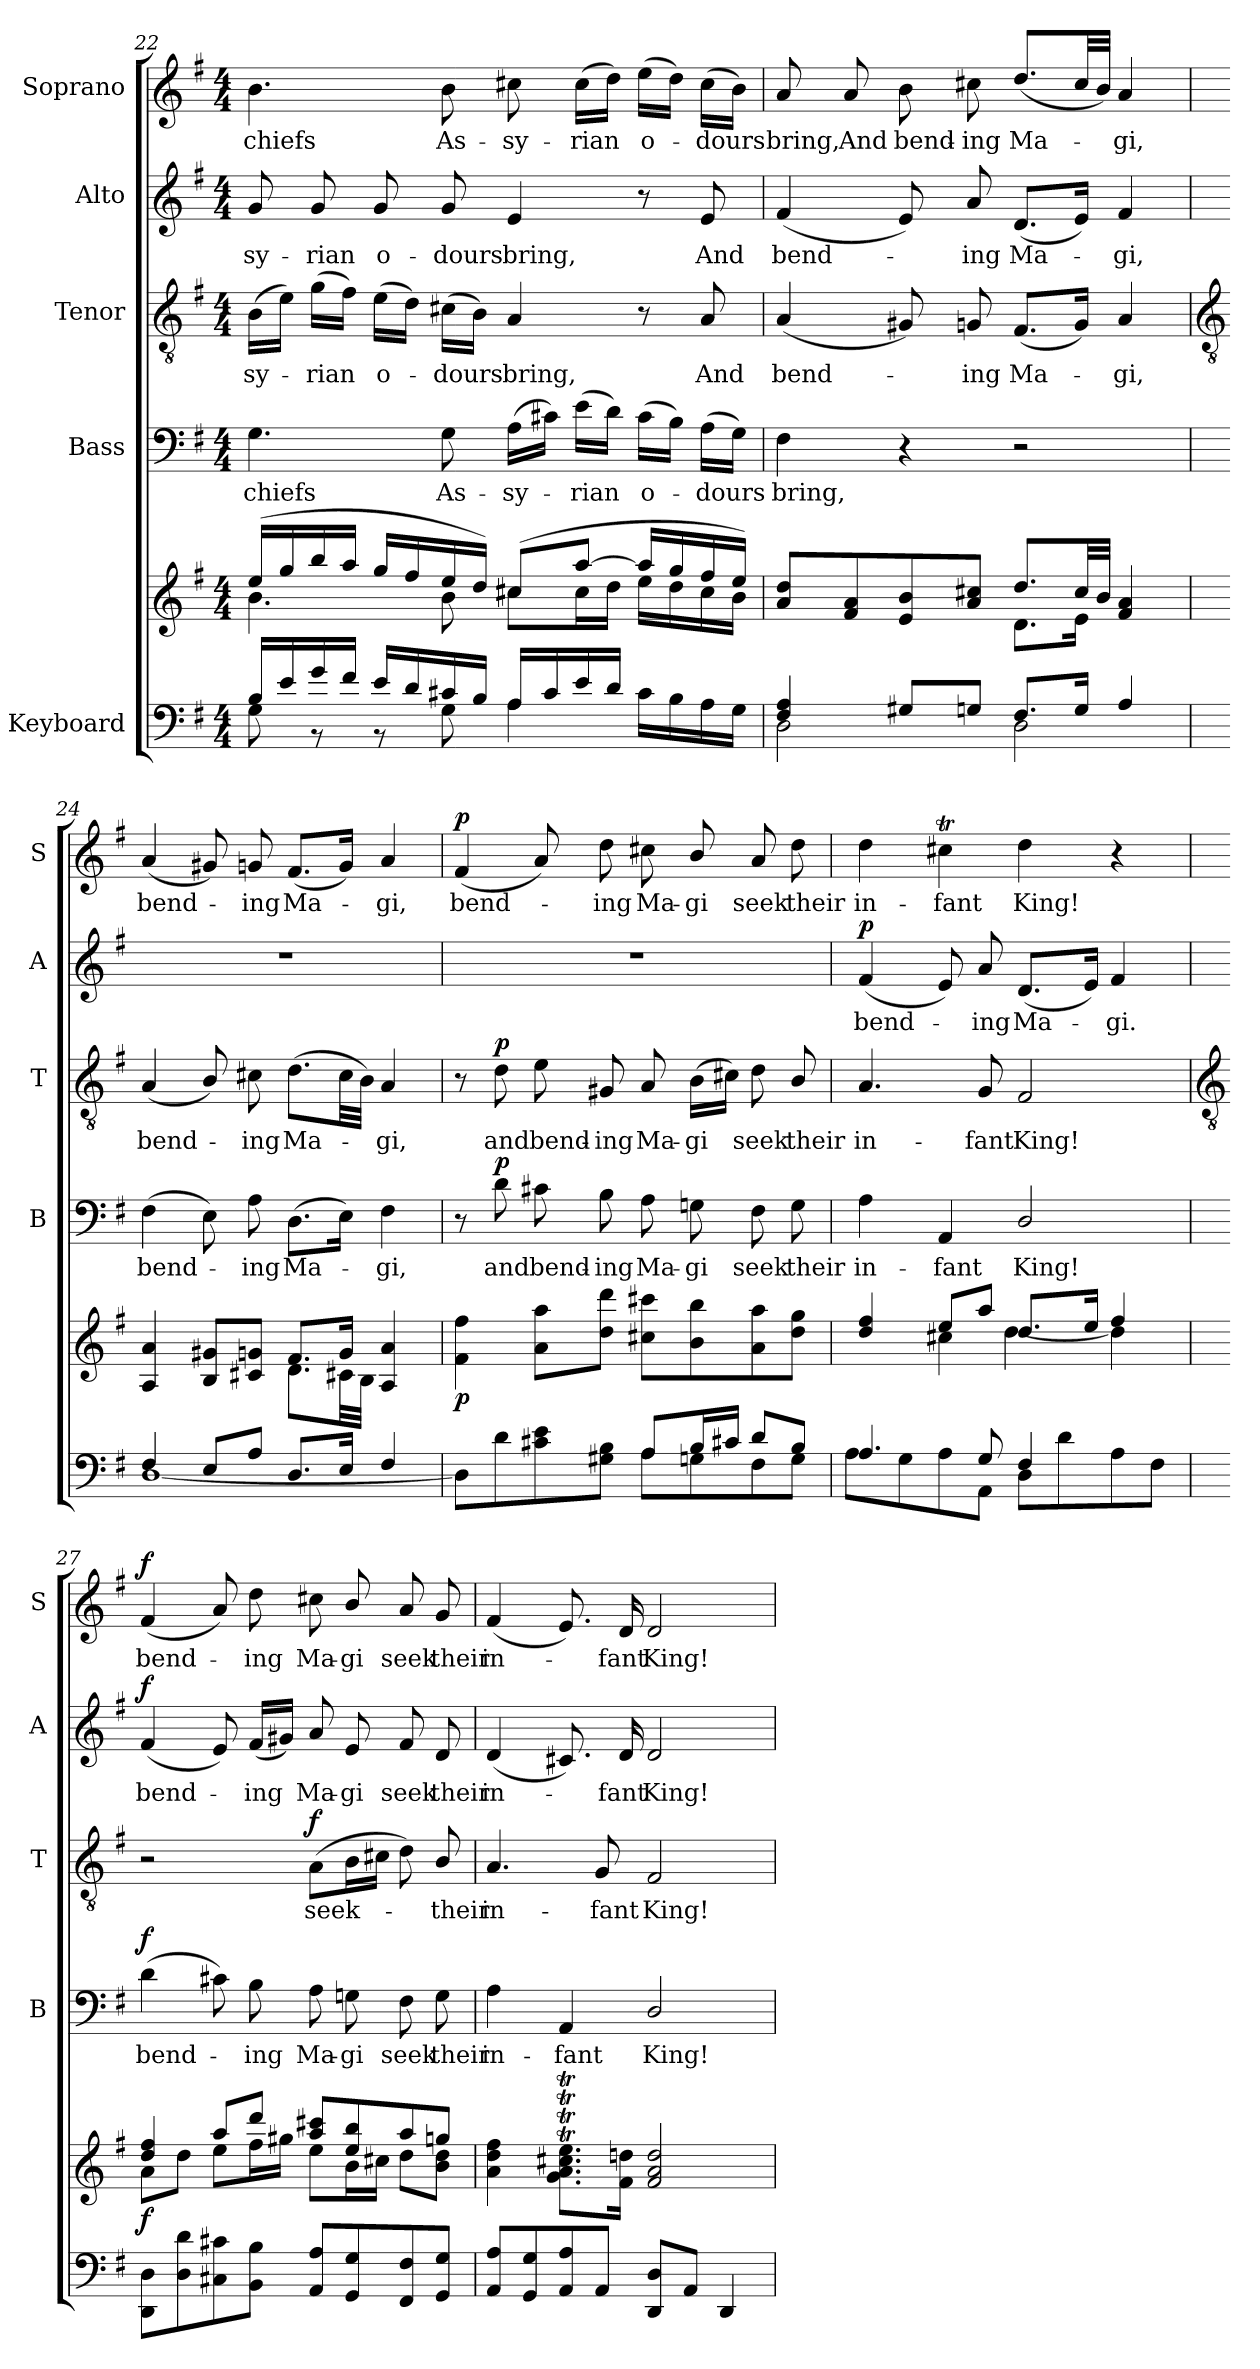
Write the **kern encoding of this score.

**kern	**kern	**dynam	**kern	**text	**dynam	**kern	**text	**dynam	**kern	**text	**dynam	**kern	**text	**dynam
*part5	*part5	*part5	*part4	*part4	*part4	*part3	*part3	*part3	*part2	*part2	*part2	*part1	*part1	*part1
*staff6	*staff5	*staff5/6	*staff4	*staff4	*staff4	*staff3	*staff3	*staff3	*staff2	*staff2	*staff2	*staff1	*staff1	*staff1
*I"Keyboard	*	*	*I"Bass	*	*	*I"Tenor	*	*	*I"Alto	*	*	*I"Soprano	*	*
*	*	*	*I'B	*	*	*I'T	*	*	*I'A	*	*	*I'S	*	*
!!LO:LB:g=z
*clefF4	*clefG2	*	*clefF4	*	*	*clefGv2	*	*	*clefG2	*	*	*clefG2	*	*
*k[f#]	*k[f#]	*	*k[f#]	*	*	*k[f#]	*	*	*k[f#]	*	*	*k[f#]	*	*
*G:	*G:	*	*G:	*	*	*G:	*	*	*G:	*	*	*G:	*	*
*M4/4	*M4/4	*	*M4/4	*	*	*M4/4	*	*	*M4/4	*	*	*M4/4	*	*
=22	=22	=22	=22	=22	=22	=22	=22	=22	=22	=22	=22	=22	=22	=22
*^	*^	*	*	*	*	*	*	*	*	*	*	*	*	*
!	!	!	!	!	!	!LO:LY:b	!	!	!LO:LY:b	!	!	!LO:LY:b	!	!	!LO:LY:b	!
16B/LL	8G	(>16ee/LL	4.b\	.	4.G	chiefs	.	(>16BLL	-sy-	.	8g	-sy-	.	4.b	chiefs	.
16e/	.	16gg/	.	.	.	.	.	16eJJ)	.	.	.	.	.	.	.	.
!	!	!	!	!	!	!	!	!	!LO:LY:b	!	!	!LO:LY:b	!	!	!	!
16g/	8r	16bb/	.	.	.	.	.	(>16gLL	rian	.	8g	-rian	.	.	.	.
16f#/JJ	.	16aa/JJ	.	.	.	.	.	16f#JJ)	.	.	.	.	.	.	.	.
!	!	!	!	!	!	!	!	!	!LO:LY:b	!	!	!LO:LY:b	!	!	!	!
16e/LL	8r	16gg/LL	.	.	.	.	.	(>16eLL	o-	.	8g	o-	.	.	.	.
16d/	.	16ff#/	.	.	.	.	.	16dJJ)	.	.	.	.	.	.	.	.
!	!	!	!	!	!	!LO:LY:b	!	!	!LO:LY:b	!	!	!LO:LY:b	!	!	!LO:LY:b	!
16c#X/	8G	16ee/	8b\	.	8G	As-	.	(>16c#XLL	dours	.	8g	-dours	.	8b	As-	.
16B/JJ	.	16dd/JJ)	.	.	.	.	.	16BJJ)	.	.	.	.	.	.	.	.
!	!	!	!	!	!	!LO:LY:b	!	!	!LO:LY:b	!	!	!LO:LY:b	!	!	!LO:LY:b	!
16A/LL	4A	(>8cc#X/L	8cc#X\L	.	(>16ALL	-sy-	.	4A	bring,	.	4e	bring,	.	8cc#X	-sy-	.
16c#/	.	.	.	.	16c#XJJ)	.	.	.	.	.	.	.	.	.	.	.
!	!	!	!	!	!	!LO:LY:b	!	!	!	!	!	!	!	!	!LO:LY:b	!
16e/	.	[8aa/J	16cc#\L	.	(>16eLL	rian	.	.	.	.	.	.	.	(>16cc#LL	-rian	.
16d/JJ	.	.	16dd\JJ	.	16dJJ)	.	.	.	.	.	.	.	.	16ddJJ)	.	.
!	!	!	!	!	!	!LO:LY:b	!	!	!	!	!	!	!	!	!LO:LY:b	!
16c#LL	4ryy	16aa/LL]	16ee\LL	.	(>16c#LL	o-	.	8r	.	.	8r	.	.	(>16eeLL	o-	.
16B	.	16gg/	16dd\	.	16BJJ)	.	.	.	.	.	.	.	.	16ddJJ)	.	.
!	!	!	!	!	!	!LO:LY:b	!	!	!LO:LY:b	!	!	!LO:LY:b	!	!	!LO:LY:b	!
16A	.	16ff#/	16cc#\	.	(>16ALL	dours	.	8A	And	.	8e	And	.	(>16cc#LL	dours	.
16GJJ	.	16ee/JJ)	16b\JJ	.	16GJJ)	.	.	.	.	.	.	.	.	16bJJ)	.	.
=23	=23	=23	=23	=23	=23	=23	=23	=23	=23	=23	=23	=23	=23	=23	=23	=23
!	!	!	!	!	!	!LO:LY:b	!	!	!LO:LY:b	!	!	!LO:LY:b	!	!	!LO:LY:b	!
4F#/ 4A/	2D	8a/ 8dd/L	2ryy	.	4F#	bring,	.	(<4A	bend-	.	(<4f#	bend-	.	8a	bring,	.
!	!	!	!	!	!	!	!	!	!	!	!	!	!	!	!LO:LY:b	!
.	.	8f#/ 8a/	.	.	.	.	.	.	.	.	.	.	.	8a	And	.
!	!	!	!	!	!	!	!	!	!	!	!	!	!	!	!LO:LY:b	!
8G#X/L	.	8e/ 8b/	.	.	4r	.	.	8G#X)	.	.	8e)	.	.	8b	bend-	.
!	!	!	!	!	!	!	!	!	!LO:LY:b	!	!	!LO:LY:b	!	!	!LO:LY:b	!
8Gn/J	.	8a/ 8cc#X/J	.	.	.	.	.	8Gn	ing	.	8a	ing	.	8cc#X	-ing	.
!	!	!	!	!	!	!	!	!	!LO:LY:b	!	!	!LO:LY:b	!	!	!LO:LY:b	!
8.F#/L	2D	8.dd/L	8.d\L	.	2r	.	.	(<8.F#L	Ma-	.	(<8.dL	Ma-	.	(>8.ddL	Ma-	.
16G/J	.	32cc#/LL	16e\J	.	.	.	.	16GJ)	.	.	16eJ)	.	.	32cc#/LL	.	.
.	.	32b/JJJ	.	.	.	.	.	.	.	.	.	.	.	32bJJJ)	.	.
!	!	!	!	!	!	!	!	!	!LO:LY:b	!	!	!LO:LY:b	!	!	!LO:LY:b	!
4A/	.	4f#/ 4a/	4ryy	.	.	.	.	4A	gi,	.	4f#	gi,	.	4a	gi,	.
!!LO:LB:g=z
=24	=24	=24	=24	=24	=24	=24	=24	=24	=24	=24	=24	=24	=24	=24	=24	=24
*	*	*	*	*	*	*	*	*clefGv2	*	*	*	*	*	*	*	*
!	!	!	!	!	!	!LO:LY:b	!	!	!LO:LY:b	!	!	!	!	!	!LO:LY:b	!
4F#/	[1D\	4A/ 4a/	2ryy	.	(>4F#	bend-	.	(<4A	bend-	.	1r	.	.	(<4a	bend-	.
8E/L	.	8B/ 8g#X/L	.	.	8E)	.	.	8B/)	.	.	.	.	.	8g#X)	.	.
!	!	!	!	!	!	!LO:LY:b	!	!	!LO:LY:b	!	!	!	!	!	!LO:LY:b	!
8A/J	.	8c#X/ 8gn/J	.	.	8A	ing	.	8c#X	ing	.	.	.	.	8gn	ing	.
!	!	!	!	!	!	!LO:LY:b	!	!	!LO:LY:b	!	!	!	!	!	!LO:LY:b	!
8.D/L	.	8.f#/L	8.d\L	.	(>8.DL	Ma-	.	(>8.dL	Ma-	.	.	.	.	(<8.f#L	Ma-	.
16E/J	.	16g/J	32c#X\LL	.	16EJ)	.	.	32c#LL	.	.	.	.	.	16gJ)	.	.
.	.	.	32B\JJJ	.	.	.	.	32BJJJ)	.	.	.	.	.	.	.	.
!	!	!	!	!	!	!LO:LY:b	!	!	!LO:LY:b	!	!	!	!	!	!LO:LY:b	!
4F#/	.	4A/ 4a/	4ryy	.	4F#	gi,	.	4A	gi,	.	.	.	.	4a	gi,	.
=25	=25	=25	=25	=25	=25	=25	=25	=25	=25	=25	=25	=25	=25	=25	=25	=25
!	!	!	!	!LO:DY:b	!	!	!	!	!	!	!	!	!	!	!LO:LY:b	!LO:DY:b
2ryy	8D\L]	4f#\ 4ff#\	2ryy	p	8r	.	.	8r	.	.	1r	.	.	(<4f#	bend-	p
!	!	!	!	!	!	!LO:LY:b	!LO:DY:b	!	!LO:LY:b	!LO:DY:b	!	!	!	!	!	!
.	8d\	.	.	.	8d	and	p	8d	and	p	.	.	.	.	.	.
!	!	!	!	!	!	!LO:LY:b	!	!	!LO:LY:b	!	!	!	!	!	!	!
.	8c#X\ 8e\	8a\ 8aa\L	.	.	8c#X	bend-	.	8e	bend-	.	.	.	.	8a)	.	.
!	!	!	!	!	!	!LO:LY:b	!	!	!LO:LY:b	!	!	!	!	!	!LO:LY:b	!
.	8G#X\ 8B\J	8dd\ 8ddd\J	.	.	8B	-ing	.	8G#X	-ing	.	.	.	.	8dd	ing	.
!	!	!	!	!	!	!LO:LY:b	!	!	!LO:LY:b	!	!	!	!	!	!LO:LY:b	!
8A/L	8A\L	8cc#X\ 8ccc#X\L	2ryy	.	8A	Ma-	.	8A	Ma-	.	.	.	.	8cc#X	Ma-	.
!	!	!	!	!	!	!LO:LY:b	!	!	!LO:LY:b	!	!	!	!	!	!LO:LY:b	!
16B/L	8Gn\	8b\ 8bb\	.	.	8Gn	-gi	.	(>16BLL	-gi	.	.	.	.	8b/	-gi	.
16c#X/JJ	.	.	.	.	.	.	.	16c#XJJ)	.	.	.	.	.	.	.	.
!	!	!	!	!	!	!LO:LY:b	!	!	!LO:LY:b	!	!	!	!	!	!LO:LY:b	!
8d/L	8F#\	8a\ 8aa\	.	.	8F#	seek	.	8d	seek	.	.	.	.	8a	seek	.
!	!	!	!	!	!	!LO:LY:b	!	!	!LO:LY:b	!	!	!	!	!	!LO:LY:b	!
8B/J	8G\J	8dd\ 8gg\J	.	.	8G	their	.	8B/	their	.	.	.	.	8dd	their	.
=26	=26	=26	=26	=26	=26	=26	=26	=26	=26	=26	=26	=26	=26	=26	=26	=26
!	!	!	!	!	!	!LO:LY:b	!	!	!LO:LY:b	!	!	!LO:LY:b	!LO:DY:b	!	!LO:LY:b	!
4.A/	8A\L	4dd/ 4ff#/	4ryy	.	4A	in-	.	4.A	in-	.	(<4f#	bend-	p	4dd	in-	.
.	8G\	.	.	.	.	.	.	.	.	.	.	.	.	.	.	.
!	!	!	!	!	!	!LO:LY:b	!	!	!	!	!	!	!	!	!LO:LY:b	!
.	8A\	8ee/L	4cc#X\	.	4AA	-fant	.	.	.	.	8e)	.	.	4cc#Xt	-fant	.
!	!	!	!	!	!	!	!	!	!LO:LY:b	!	!	!LO:LY:b	!	!	!	!
8G/	8AA\J	8aa/J	.	.	.	.	.	8G	-fant	.	8a	ing	.	.	.	.
!	!	!	!	!	!	!LO:LY:b	!	!	!LO:LY:b	!	!	!LO:LY:b	!	!	!LO:LY:b	!
4F#/	8D\L	8.dd/L	[4dd\	.	2D/	King!	.	2F#	King!	.	(<8.dL	Ma-	.	4dd	King!	.
.	8d\	.	.	.	.	.	.	.	.	.	.	.	.	.	.	.
.	.	16ee/J	.	.	.	.	.	.	.	.	16eJ)	.	.	.	.	.
!	!	!	!	!	!	!	!	!	!	!	!	!LO:LY:b	!	!	!	!
4ryy	8A\	4ff#/	4dd\]	.	.	.	.	.	.	.	4f#	gi.	.	4r	.	.
.	8F#\J	.	.	.	.	.	.	.	.	.	.	.	.	.	.	.
*v	*v	*	*	*	*	*	*	*	*	*	*	*	*	*	*	*
!!LO:LB:g=z
=27	=27	=27	=27	=27	=27	=27	=27	=27	=27	=27	=27	=27	=27	=27	=27
*	*	*	*	*	*	*	*clefGv2	*	*	*	*	*	*	*	*
*^	*	*	*	*	*	*	*	*	*	*	*	*	*	*	*
!	!	!	!	!LO:DY:b	!	!LO:LY:b	!LO:DY:b	!	!	!	!	!LO:LY:b	!LO:DY:b	!	!LO:LY:b	!LO:DY:b
*v	*v	*	*	*	*	*	*	*	*	*	*	*	*	*	*	*
8DD\ 8D\L	4dd/ 4ff#/	8a\L	f	(>4d	bend-	f	2r	.	.	(<4f#	bend-	f	(<4f#	bend-	f
8D\ 8d\	.	8dd\J	.	.	.	.	.	.	.	.	.	.	.	.	.
8C#X\ 8c#X\	8aa/L	8ee\L	.	8c#X)	.	.	.	.	.	8e)	.	.	8a)	.	.
!	!	!	!	!	!LO:LY:b	!	!	!	!	!	!LO:LY:b	!	!	!LO:LY:b	!
8BB\ 8B\J	8ddd/J	16ff#\L	.	8B	ing	.	.	.	.	(<16f#LL	ing	.	8dd	ing	.
.	.	16gg#X\JJ	.	.	.	.	.	.	.	16g#XJJ)	.	.	.	.	.
!	!	!	!	!	!LO:LY:b	!	!	!LO:LY:b	!LO:DY:b	!	!LO:LY:b	!	!	!LO:LY:b	!
8AA 8AL	8aa/ 8ccc#X/L	8ee\L	.	8A	Ma-	.	(>8AL	seek-	f	8a	Ma-	.	8cc#X	Ma-	.
!	!	!	!	!	!LO:LY:b	!	!	!	!	!	!LO:LY:b	!	!	!LO:LY:b	!
8GG 8G	8ee/ 8bb/	16b\L	.	8Gn	-gi	.	16BL	.	.	8e	-gi	.	8b/	-gi	.
.	.	16cc#X\JJ	.	.	.	.	16c#XJJ	.	.	.	.	.	.	.	.
!	!	!	!	!	!LO:LY:b	!	!	!	!	!	!LO:LY:b	!	!	!LO:LY:b	!
8FF# 8F#	8aa/	8dd\L	.	8F#	seek	.	8d)	.	.	8f#	seek	.	8a	seek	.
!	!	!	!	!	!LO:LY:b	!	!	!LO:LY:b	!	!	!LO:LY:b	!	!	!LO:LY:b	!
8GG 8GJ	8ggn/J	8b\ 8dd\J	.	8G	their	.	8B/	their	.	8d	their	.	8g	their	.
=28	=28	=28	=28	=28	=28	=28	=28	=28	=28	=28	=28	=28	=28	=28	=28
!	!	!	!	!	!LO:LY:b	!	!	!LO:LY:b	!	!	!LO:LY:b	!	!	!LO:LY:b	!
8AA/ 8A/L	4a\ 4dd\ 4ff#\	2ryy	.	4A	in-	.	4.A	in-	.	(<4d	in-	.	(<4f#	in-	.
8GG/ 8G/	.	.	.	.	.	.	.	.	.	.	.	.	.	.	.
!	!	!	!	!	!LO:LY:b	!	!	!	!	!	!	!	!	!	!
8AA/ 8A/	8.g\T 8.a\T 8.cc#X\T 8.ee\TL	.	.	4AA	-fant	.	.	.	.	8.c#X)	.	.	8.e)	.	.
!	!	!	!	!	!	!	!	!LO:LY:b	!	!	!	!	!	!	!
8AA/J	.	.	.	.	.	.	8G	-fant	.	.	.	.	.	.	.
!	!	!	!	!	!	!	!	!	!	!	!LO:LY:b	!	!	!LO:LY:b	!
.	16f#\ 16dd\J	.	.	.	.	.	.	.	.	16d	fant	.	16d	fant	.
!	!	!	!	!	!LO:LY:b	!	!	!LO:LY:b	!	!	!LO:LY:b	!	!	!LO:LY:b	!
8DD 8DL	2f#/ 2a/ 2dd/	2ryy	.	2D/	King!	.	2F#	King!	.	2d	King!	.	2d	King!	.
8AAJ	.	.	.	.	.	.	.	.	.	.	.	.	.	.	.
4DD	.	.	.	.	.	.	.	.	.	.	.	.	.	.	.
*	*v	*v	*	*	*	*	*	*	*	*	*	*	*	*	*
=	=	=	=	=	=	=	=	=	=	=	=	=	=	=
*-	*-	*-	*-	*-	*-	*-	*-	*-	*-	*-	*-	*-	*-	*-
